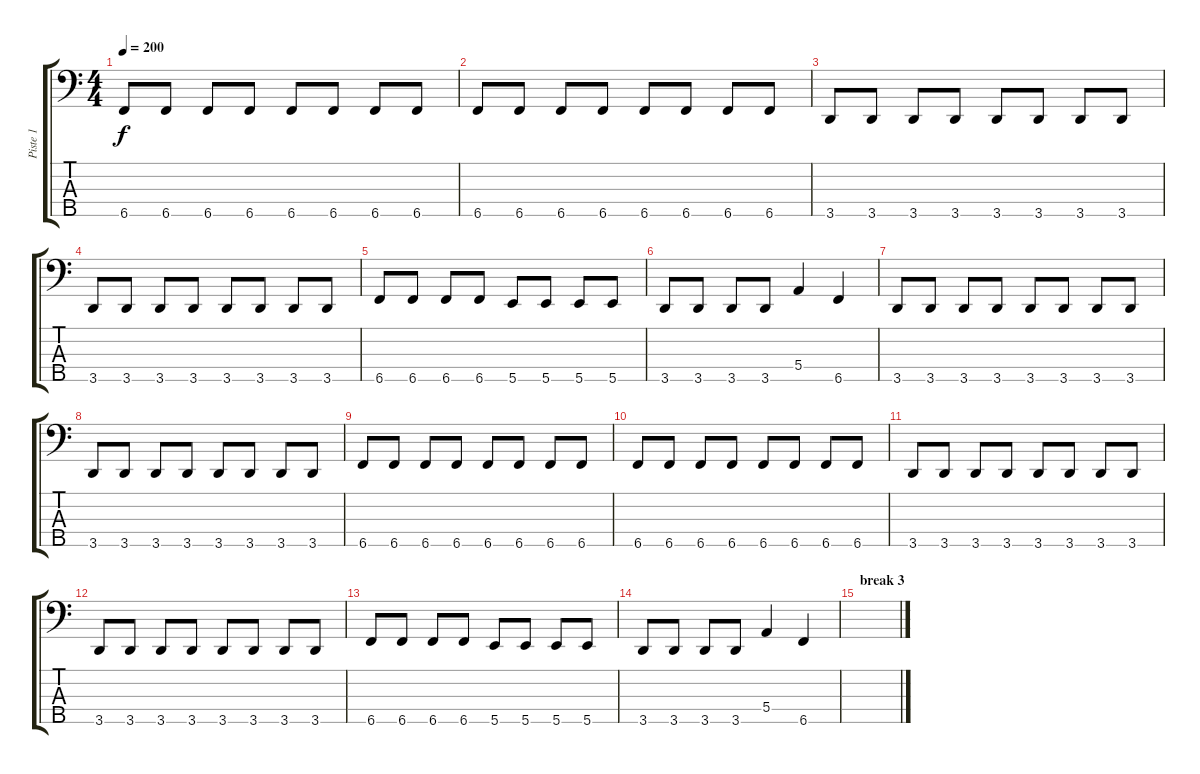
\track ("Piste 1" "Piste 1") {instrument electricbasspick}
\staff {score tabs}
\tuning (G2 D2 A1 E1 B0) {hide}
\ts (4 4)
\tempo 200
\clef f4
\ks c
6.5.8{dy f} 6.5.8 6.5.8 6.5.8 6.5.8 6.5.8 6.5.8 6.5.8 |
6.5.8 6.5.8 6.5.8 6.5.8 6.5.8 6.5.8 6.5.8 6.5.8 |
3.5.8 3.5.8 3.5.8 3.5.8 3.5.8 3.5.8 3.5.8 3.5.8 |
3.5.8 3.5.8 3.5.8 3.5.8 3.5.8 3.5.8 3.5.8 3.5.8 |
6.5.8 6.5.8 6.5.8 6.5.8 5.5.8 5.5.8 5.5.8 5.5.8 |
3.5.8 3.5.8 3.5.8 3.5.8 5.4.4 6.5.4 |
3.5.8 3.5.8 3.5.8 3.5.8 3.5.8 3.5.8 3.5.8 3.5.8 |
3.5.8 3.5.8 3.5.8 3.5.8 3.5.8 3.5.8 3.5.8 3.5.8 |
6.5.8 6.5.8 6.5.8 6.5.8 6.5.8 6.5.8 6.5.8 6.5.8 |
6.5.8 6.5.8 6.5.8 6.5.8 6.5.8 6.5.8 6.5.8 6.5.8 |
3.5.8 3.5.8 3.5.8 3.5.8 3.5.8 3.5.8 3.5.8 3.5.8 |
3.5.8 3.5.8 3.5.8 3.5.8 3.5.8 3.5.8 3.5.8 3.5.8 |
6.5.8 6.5.8 6.5.8 6.5.8 5.5.8 5.5.8 5.5.8 5.5.8 |
3.5.8 3.5.8 3.5.8 3.5.8 5.4.4 6.5.4 |
\section ("" "break 3")
